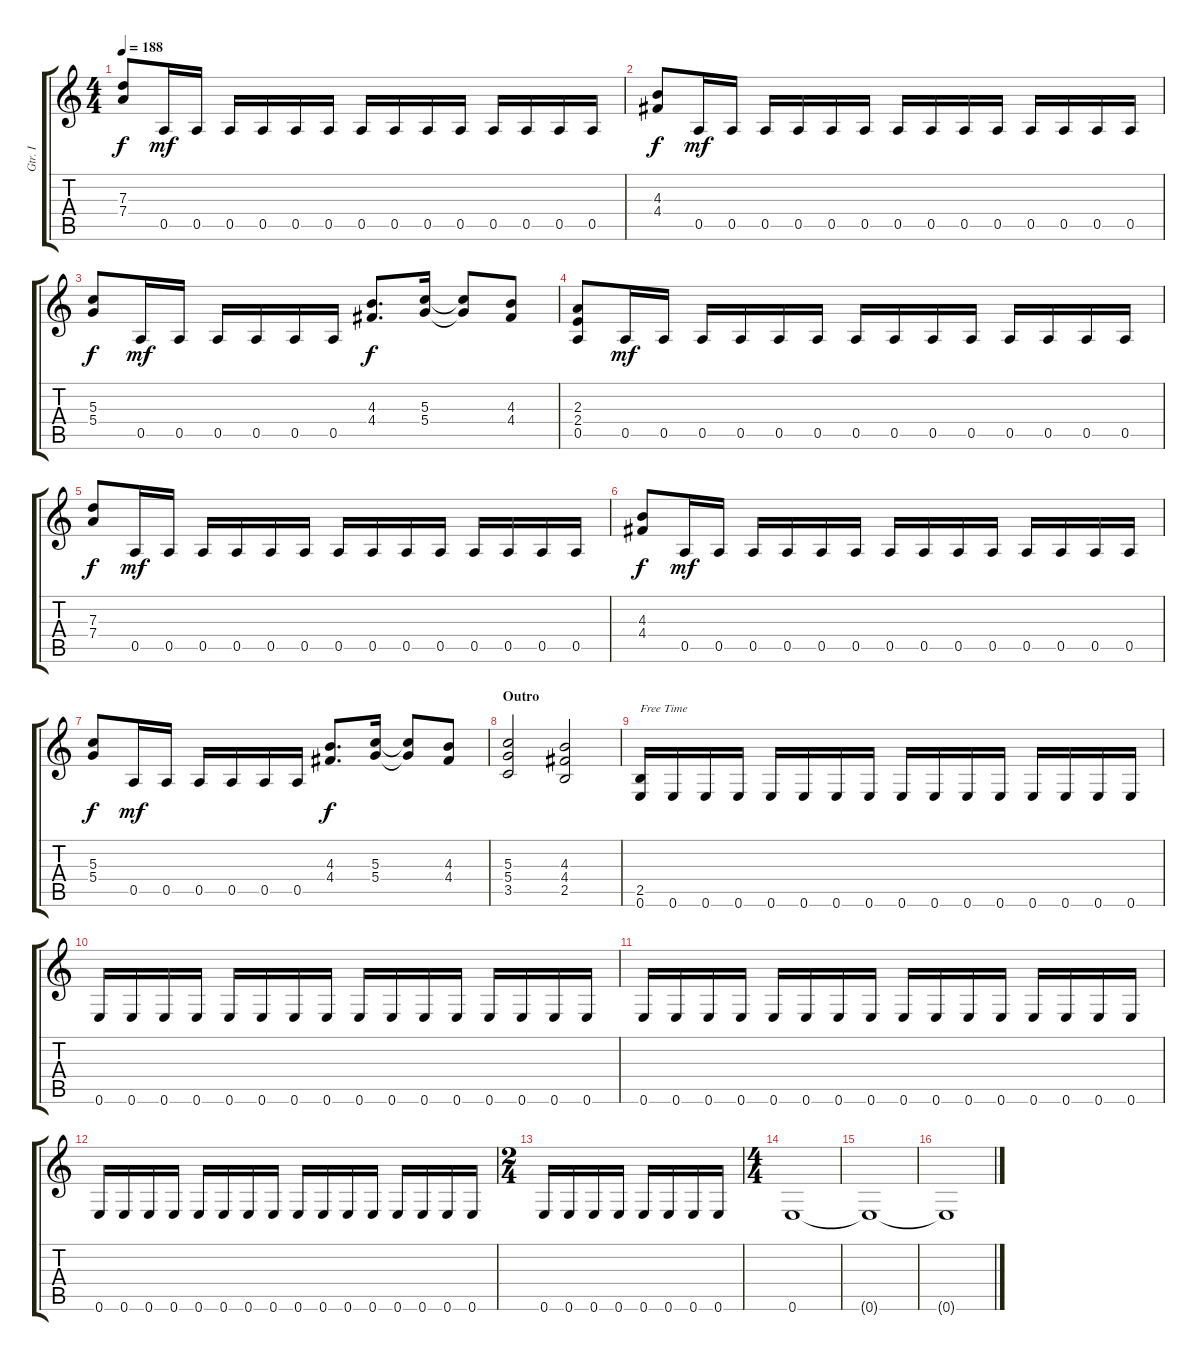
\track ("Gtr. I" "Gtr. I") {instrument overdrivenguitar}
\staff {score tabs}
\tuning (E4 B3 G3 D3 A2 E2) {hide}
\ts (4 4)
\tempo 188
\clef g2
\ks c
(7.3 7.4).8{dy f} 0.5.16{dy mf} 0.5.16 0.5.16 0.5.16 0.5.16 0.5.16 0.5.16 0.5.16 0.5.16 0.5.16 0.5.16 0.5.16 0.5.16 0.5.16 |
(4.3 4.4).8{dy f} 0.5.16{dy mf} 0.5.16 0.5.16 0.5.16 0.5.16 0.5.16 0.5.16 0.5.16 0.5.16 0.5.16 0.5.16 0.5.16 0.5.16 0.5.16 |
(5.3 5.4).8{dy f} 0.5.16{dy mf} 0.5.16 0.5.16 0.5.16 0.5.16 0.5.16 (4.3 4.4).8{d dy f} (5.3 5.4).16 (5.3{t} 5.4{t}).8 (4.3 4.4).8 |
(2.3 2.4 0.5).8 0.5.16{dy mf} 0.5.16 0.5.16 0.5.16 0.5.16 0.5.16 0.5.16 0.5.16 0.5.16 0.5.16 0.5.16 0.5.16 0.5.16 0.5.16 |
(7.3 7.4).8{dy f} 0.5.16{dy mf} 0.5.16 0.5.16 0.5.16 0.5.16 0.5.16 0.5.16 0.5.16 0.5.16 0.5.16 0.5.16 0.5.16 0.5.16 0.5.16 |
(4.3 4.4).8{dy f} 0.5.16{dy mf} 0.5.16 0.5.16 0.5.16 0.5.16 0.5.16 0.5.16 0.5.16 0.5.16 0.5.16 0.5.16 0.5.16 0.5.16 0.5.16 |
(5.3 5.4).8{dy f} 0.5.16{dy mf} 0.5.16 0.5.16 0.5.16 0.5.16 0.5.16 (4.3 4.4).8{d dy f} (5.3 5.4).16 (5.3{t} 5.4{t}).8 (4.3 4.4).8 |
\section ("" "Outro")
(5.3 5.4 3.5).2 (4.3 4.4 2.5).2 |
(2.5 0.6).16{txt "Free Time"} 0.6.16 0.6.16 0.6.16 0.6.16 0.6.16 0.6.16 0.6.16 0.6.16 0.6.16 0.6.16 0.6.16 0.6.16 0.6.16 0.6.16 0.6.16 |
0.6.16 0.6.16 0.6.16 0.6.16 0.6.16 0.6.16 0.6.16 0.6.16 0.6.16 0.6.16 0.6.16 0.6.16 0.6.16 0.6.16 0.6.16 0.6.16 |
0.6.16 0.6.16 0.6.16 0.6.16 0.6.16 0.6.16 0.6.16 0.6.16 0.6.16 0.6.16 0.6.16 0.6.16 0.6.16 0.6.16 0.6.16 0.6.16 |
0.6.16 0.6.16 0.6.16 0.6.16 0.6.16 0.6.16 0.6.16 0.6.16 0.6.16 0.6.16 0.6.16 0.6.16 0.6.16 0.6.16 0.6.16 0.6.16 |
\ts (2 4)
0.6.16 0.6.16 0.6.16 0.6.16 0.6.16 0.6.16 0.6.16 0.6.16 |
\ts (4 4)
0.6.1 |
0.6{t}.1 |
0.6{t}.1
